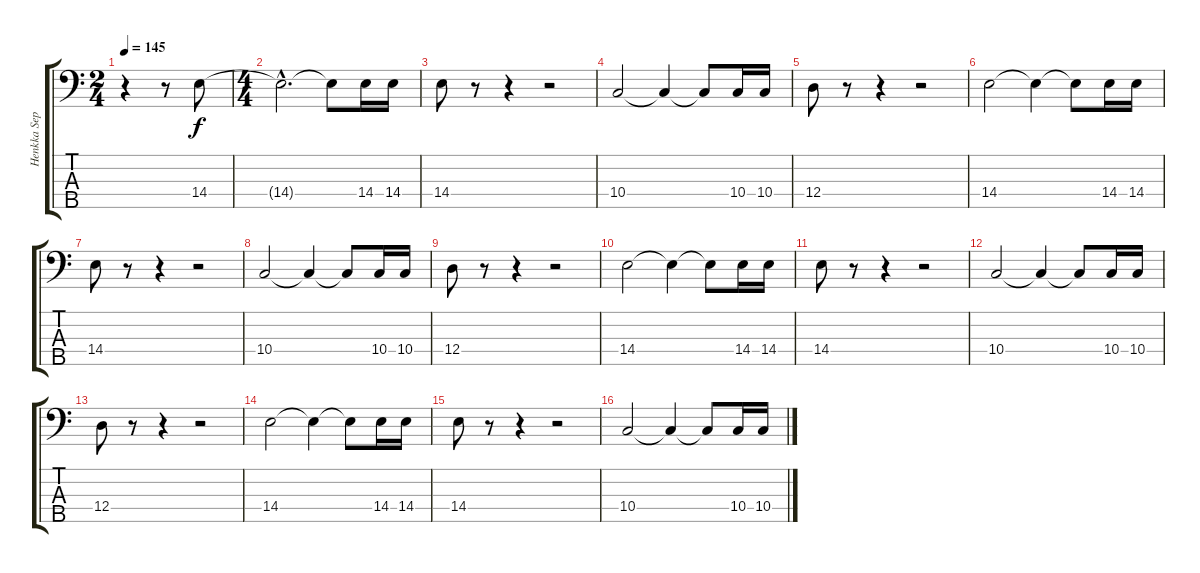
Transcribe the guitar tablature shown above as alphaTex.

\track ("Henkka Seppälä" "Henkka Sep") {instrument electricbasspick}
\staff {score tabs}
\tuning (F2 C2 G1 D1 A0) {hide}
\ts (2 4)
\tempo 145
\tempo 160
\tempo 145
\clef f4
\ks c
r.4{dy f instrument electricbasspick} r.8 14.4.8 |
\ts (4 4)
14.4{hac t}.2{d} 14.4{t}.8 14.4.16 14.4.16 |
14.4.8 r.8 r.4 r.2 |
10.4.2 10.4{t}.4 10.4{t}.8 10.4.16 10.4.16 |
12.4.8 r.8 r.4 r.2 |
14.4.2 14.4{t}.4 14.4{t}.8 14.4.16 14.4.16 |
14.4.8 r.8 r.4 r.2 |
10.4.2 10.4{t}.4 10.4{t}.8 10.4.16 10.4.16 |
12.4.8 r.8 r.4 r.2 |
14.4.2 14.4{t}.4 14.4{t}.8 14.4.16 14.4.16 |
14.4.8 r.8 r.4 r.2 |
10.4.2 10.4{t}.4 10.4{t}.8 10.4.16 10.4.16 |
12.4.8 r.8 r.4 r.2 |
14.4.2 14.4{t}.4 14.4{t}.8 14.4.16 14.4.16 |
14.4.8 r.8 r.4 r.2 |
10.4.2 10.4{t}.4 10.4{t}.8 10.4.16 10.4.16
